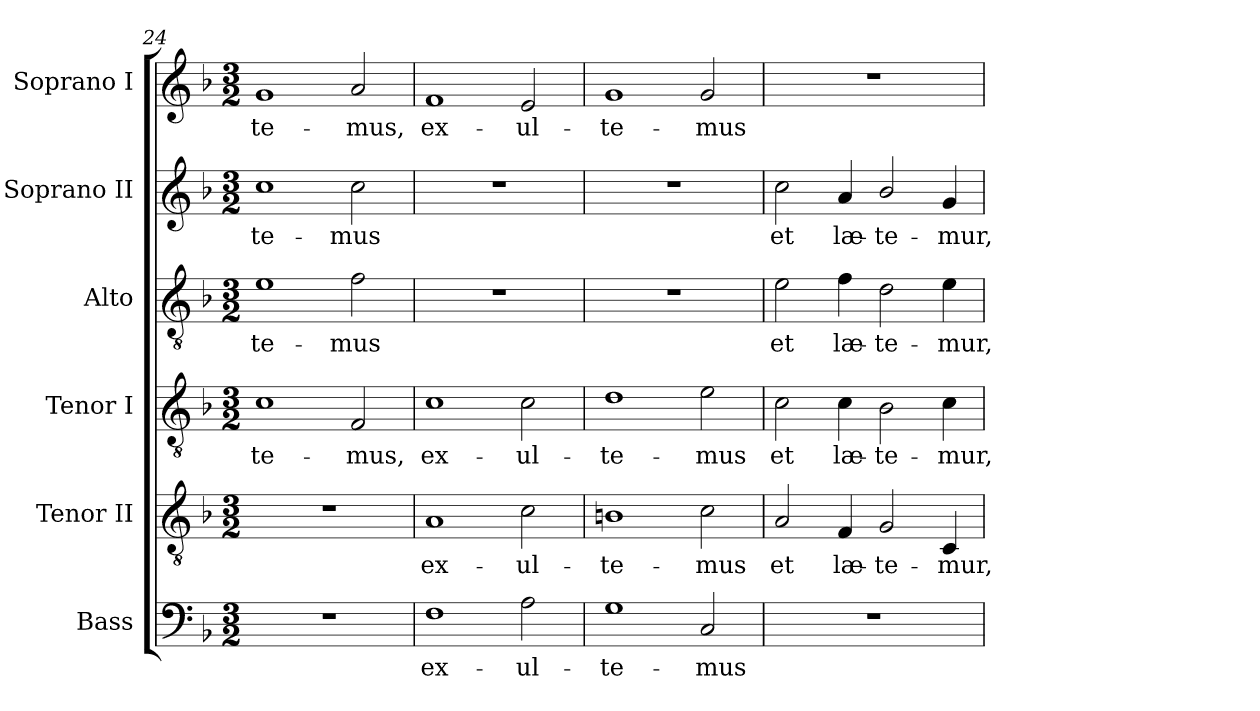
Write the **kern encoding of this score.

**kern	**text	**kern	**text	**kern	**text	**kern	**text	**kern	**text	**kern	**text
*part6	*part6	*part5	*part5	*part4	*part4	*part3	*part3	*part2	*part2	*part1	*part1
*staff6	*staff6	*staff5	*staff5	*staff4	*staff4	*staff3	*staff3	*staff2	*staff2	*staff1	*staff1
*I"Bass	*	*I"Tenor II	*	*I"Tenor I	*	*I"Alto	*	*I"Soprano II	*	*I"Soprano I	*
*I'B.	*	*I'T.	*	*I'T.	*	*I'A.	*	*I'S.	*	*I'S.	*
*clefF4	*	*clefGv2	*	*clefGv2	*	*clefGv2	*	*clefG2	*	*clefG2	*
*	*	*ITrd7c12	*	*ITrd7c12	*	*	*	*	*	*	*
*k[b-]	*	*k[b-]	*	*k[b-]	*	*k[b-]	*	*k[b-]	*	*k[b-]	*
*F:	*	*F:	*	*F:	*	*F:	*	*F:	*	*F:	*
*M3/2	*	*M3/2	*	*M3/2	*	*M3/2	*	*M3/2	*	*M3/2	*
=24	=24	=24	=24	=24	=24	=24	=24	=24	=24	=24	=24
!LO:N:vis=1	!	!LO:N:vis=1	!	!	!	!	!	!	!	!	!
!	!	!	!	!	!LO:LY:b:color=#000000	!	!	!	!	!	!
!	!	!	!	!	!	!	!LO:LY:b:color=#000000	!	!	!	!
!	!	!	!	!	!	!	!	!	!LO:LY:b:color=#000000	!	!
!	!	!	!	!	!	!	!	!	!	!	!LO:LY:b:color=#000000
1.r	.	1.r	.	1Ci	-te-	1ei	-te-	1cci	-te-	1gi	-te-
!	!	!	!	!	!LO:LY:b:color=#000000	!	!	!	!	!	!
!	!	!	!	!	!	!	!LO:LY:b:color=#000000	!	!	!	!
!	!	!	!	!	!	!	!	!	!LO:LY:b:color=#000000	!	!
!	!	!	!	!	!	!	!	!	!	!	!LO:LY:b:color=#000000
.	.	.	.	2FFi/	-mus,	2fi\	-mus	2cci\	-mus	2ai/	-mus,
=25	=25	=25	=25	=25	=25	=25	=25	=25	=25	=25	=25
!	!LO:LY:b:color=#000000	!	!	!	!	!	!	!	!	!	!
!	!	!	!LO:LY:b:color=#000000	!	!	!	!	!	!	!	!
!	!	!	!	!	!LO:LY:b:color=#000000	!LO:N:vis=1	!	!LO:N:vis=1	!	!	!
!	!	!	!	!	!	!	!	!	!	!	!LO:LY:b:color=#000000
1Fi	ex-	1AAi	ex-	1Ci	ex-	1.r	.	1.r	.	1fi	ex-
!	!LO:LY:b:color=#000000	!	!	!	!	!	!	!	!	!	!
!	!	!	!LO:LY:b:color=#000000	!	!	!	!	!	!	!	!
!	!	!	!	!	!LO:LY:b:color=#000000	!	!	!	!	!	!
!	!	!	!	!	!	!	!	!	!	!	!LO:LY:b:color=#000000
2Ai\	-ul-	2Ci\	-ul-	2Ci\	-ul-	.	.	.	.	2ei/	-ul-
=26	=26	=26	=26	=26	=26	=26	=26	=26	=26	=26	=26
!	!LO:LY:b:color=#000000	!	!	!	!	!	!	!	!	!	!
!	!	!	!LO:LY:b:color=#000000	!	!	!	!	!	!	!	!
!	!	!	!	!	!LO:LY:b:color=#000000	!LO:N:vis=1	!	!LO:N:vis=1	!	!	!
!	!	!	!	!	!	!	!	!	!	!	!LO:LY:b:color=#000000
1Gi	-te-	1BBni	-te-	1Di	-te-	1.r	.	1.r	.	1gi	-te-
!	!LO:LY:b:color=#000000	!	!	!	!	!	!	!	!	!	!
!	!	!	!LO:LY:b:color=#000000	!	!	!	!	!	!	!	!
!	!	!	!	!	!LO:LY:b:color=#000000	!	!	!	!	!	!
!	!	!	!	!	!	!	!	!	!	!	!LO:LY:b:color=#000000
2Ci/	-mus	2Ci\	-mus	2Ei\	-mus	.	.	.	.	2gi/	-mus
=27	=27	=27	=27	=27	=27	=27	=27	=27	=27	=27	=27
!LO:N:vis=1	!	!	!	!	!	!	!	!	!	!	!
!	!	!	!LO:LY:b:color=#000000	!	!	!	!	!	!	!	!
!	!	!	!	!	!LO:LY:b:color=#000000	!	!	!	!	!	!
!	!	!	!	!	!	!	!LO:LY:b:color=#000000	!	!	!	!
!	!	!	!	!	!	!	!	!	!LO:LY:b:color=#000000	!LO:N:vis=1	!
1.r	.	2AAi/	et	2Ci\	et	2ei\	et	2cci\	et	1.r	.
!	!	!	!LO:LY:b:color=#000000	!	!	!	!	!	!	!	!
!	!	!	!	!	!LO:LY:b:color=#000000	!	!	!	!	!	!
!	!	!	!	!	!	!	!LO:LY:b:color=#000000	!	!	!	!
!	!	!	!	!	!	!	!	!	!LO:LY:b:color=#000000	!	!
.	.	4FFi/	læ-	4Ci\	læ-	4fi\	læ-	4ai/	læ-	.	.
!	!	!	!LO:LY:b:color=#000000	!	!	!	!	!	!	!	!
!	!	!	!	!	!LO:LY:b:color=#000000	!	!	!	!	!	!
!	!	!	!	!	!	!	!LO:LY:b:color=#000000	!	!	!	!
!	!	!	!	!	!	!	!	!	!LO:LY:b:color=#000000	!	!
.	.	2GGi/	-te-	2BB-i\	-te-	2di\	-te-	2b-i/	-te-	.	.
!	!	!	!LO:LY:b:color=#000000	!	!	!	!	!	!	!	!
!	!	!	!	!	!LO:LY:b:color=#000000	!	!	!	!	!	!
!	!	!	!	!	!	!	!LO:LY:b:color=#000000	!	!	!	!
!	!	!	!	!	!	!	!	!	!LO:LY:b:color=#000000	!	!
.	.	4CCi/	-mur,	4Ci\	-mur,	4ei\	-mur,	4gi/	-mur,	.	.
=	=	=	=	=	=	=	=	=	=	=	=
*-	*-	*-	*-	*-	*-	*-	*-	*-	*-	*-	*-
